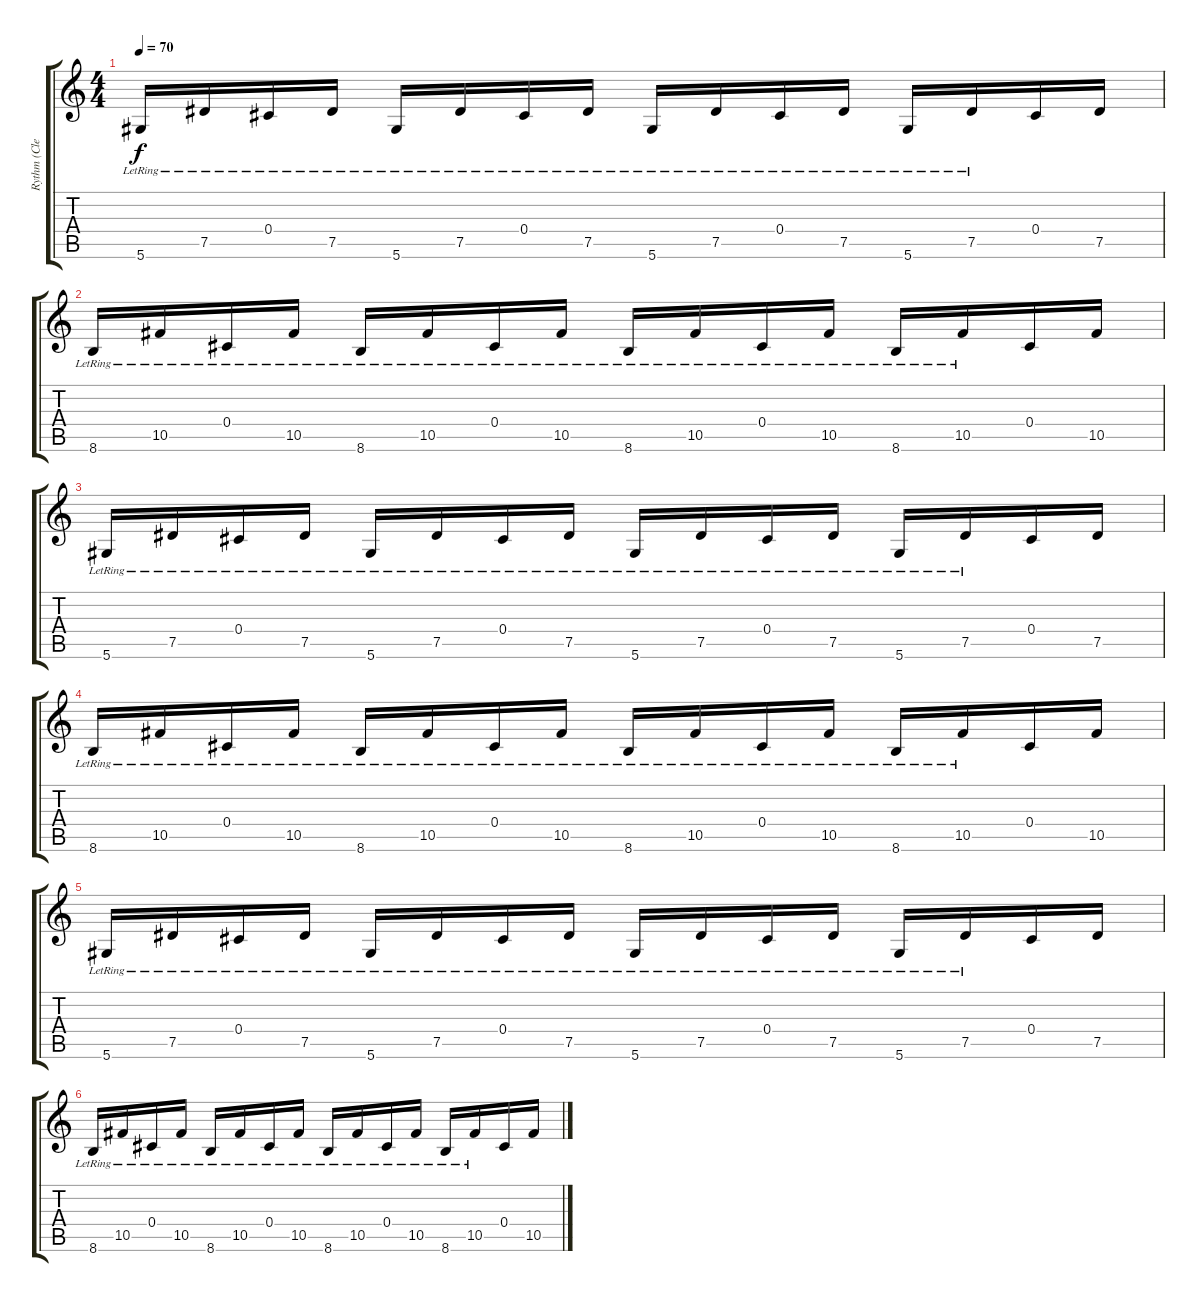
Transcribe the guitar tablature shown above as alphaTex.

\track ("Rythm (Clean)" "Rythm (Cle") {instrument electricguitarjazz}
\staff {score tabs}
\tuning (Eb4 Bb3 Gb3 Db3 Ab2 Eb2) {hide}
\ts (4 4)
\tempo 70
\clef g2
\ks c
5.6{lr}.16{dy f volume 5} 7.5{lr}.16 0.4{lr}.16 7.5{lr}.16 5.6{lr}.16 7.5{lr}.16 0.4{lr}.16 7.5{lr}.16 5.6{lr}.16 7.5{lr}.16 0.4{lr}.16 7.5{lr}.16 5.6{lr}.16 7.5{lr}.16 0.4.16 7.5.16 |
8.6{lr}.16 10.5{lr}.16 0.4{lr}.16 10.5{lr}.16 8.6{lr}.16 10.5{lr}.16 0.4{lr}.16 10.5{lr}.16 8.6{lr}.16 10.5{lr}.16 0.4{lr}.16 10.5{lr}.16 8.6{lr}.16 10.5{lr}.16 0.4.16 10.5.16 |
5.6{lr}.16 7.5{lr}.16 0.4{lr}.16 7.5{lr}.16 5.6{lr}.16 7.5{lr}.16 0.4{lr}.16 7.5{lr}.16 5.6{lr}.16 7.5{lr}.16 0.4{lr}.16 7.5{lr}.16 5.6{lr}.16 7.5{lr}.16 0.4.16 7.5.16 |
8.6{lr}.16 10.5{lr}.16 0.4{lr}.16 10.5{lr}.16 8.6{lr}.16 10.5{lr}.16 0.4{lr}.16 10.5{lr}.16 8.6{lr}.16 10.5{lr}.16 0.4{lr}.16 10.5{lr}.16 8.6{lr}.16 10.5{lr}.16 0.4.16 10.5.16 |
5.6{lr}.16{volume 0} 7.5{lr}.16 0.4{lr}.16 7.5{lr}.16 5.6{lr}.16 7.5{lr}.16 0.4{lr}.16 7.5{lr}.16 5.6{lr}.16 7.5{lr}.16 0.4{lr}.16 7.5{lr}.16 5.6{lr}.16 7.5{lr}.16 0.4.16 7.5.16 |
8.6{lr}.16 10.5{lr}.16 0.4{lr}.16 10.5{lr}.16 8.6{lr}.16 10.5{lr}.16 0.4{lr}.16 10.5{lr}.16 8.6{lr}.16 10.5{lr}.16 0.4{lr}.16 10.5{lr}.16 8.6{lr}.16 10.5{lr}.16 0.4.16 10.5.16
